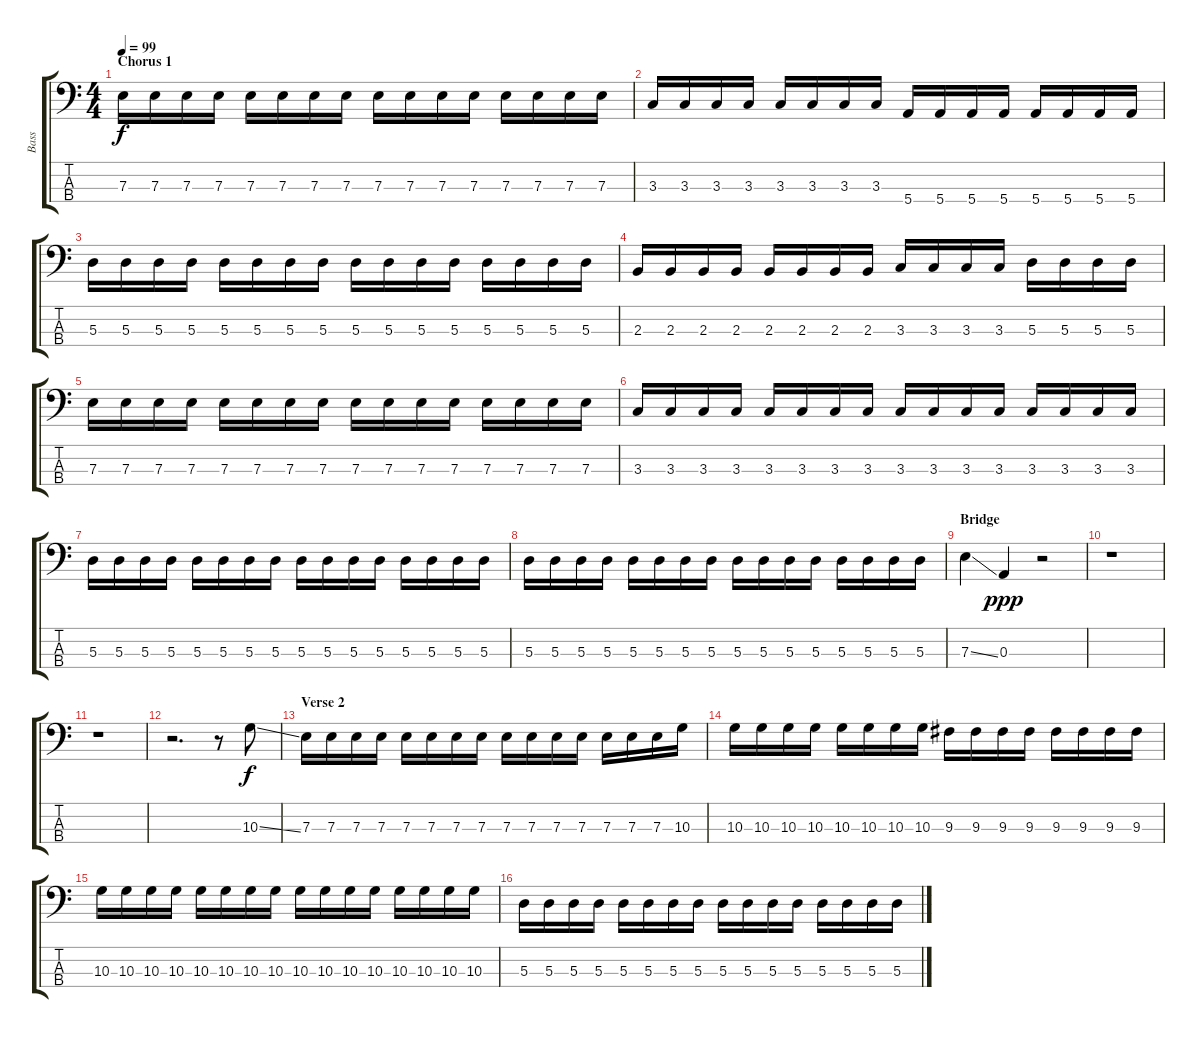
\track ("Bass" "Bass") {instrument electricbassfinger}
\staff {score tabs}
\tuning (G2 D2 A1 E1) {hide}
\ts (4 4)
\section ("" "Chorus 1")
\tempo 99
\clef f4
\ks c
7.3.16{dy f} 7.3.16 7.3.16 7.3.16 7.3.16 7.3.16 7.3.16 7.3.16 7.3.16 7.3.16 7.3.16 7.3.16 7.3.16 7.3.16 7.3.16 7.3.16 |
3.3.16 3.3.16 3.3.16 3.3.16 3.3.16 3.3.16 3.3.16 3.3.16 5.4.16 5.4.16 5.4.16 5.4.16 5.4.16 5.4.16 5.4.16 5.4.16 |
5.3.16 5.3.16 5.3.16 5.3.16 5.3.16 5.3.16 5.3.16 5.3.16 5.3.16 5.3.16 5.3.16 5.3.16 5.3.16 5.3.16 5.3.16 5.3.16 |
2.3.16 2.3.16 2.3.16 2.3.16 2.3.16 2.3.16 2.3.16 2.3.16 3.3.16 3.3.16 3.3.16 3.3.16 5.3.16 5.3.16 5.3.16 5.3.16 |
7.3.16 7.3.16 7.3.16 7.3.16 7.3.16 7.3.16 7.3.16 7.3.16 7.3.16 7.3.16 7.3.16 7.3.16 7.3.16 7.3.16 7.3.16 7.3.16 |
3.3.16 3.3.16 3.3.16 3.3.16 3.3.16 3.3.16 3.3.16 3.3.16 3.3.16 3.3.16 3.3.16 3.3.16 3.3.16 3.3.16 3.3.16 3.3.16 |
5.3.16 5.3.16 5.3.16 5.3.16 5.3.16 5.3.16 5.3.16 5.3.16 5.3.16 5.3.16 5.3.16 5.3.16 5.3.16 5.3.16 5.3.16 5.3.16 |
5.3.16 5.3.16 5.3.16 5.3.16 5.3.16 5.3.16 5.3.16 5.3.16 5.3.16 5.3.16 5.3.16 5.3.16 5.3.16 5.3.16 5.3.16 5.3.16 |
\section ("" "Bridge")
7.3{ss}.4 0.3.4{dy ppp} r.2 |
r.1 |
r.1 |
r.2{d} r.8 10.3{ss}.8{dy f} |
\section ("" "Verse 2")
7.3.16 7.3.16 7.3.16 7.3.16 7.3.16 7.3.16 7.3.16 7.3.16 7.3.16 7.3.16 7.3.16 7.3.16 7.3.16 7.3.16 7.3.16 10.3.16 |
10.3.16 10.3.16 10.3.16 10.3.16 10.3.16 10.3.16 10.3.16 10.3.16 9.3.16 9.3.16 9.3.16 9.3.16 9.3.16 9.3.16 9.3.16 9.3.16 |
10.3.16 10.3.16 10.3.16 10.3.16 10.3.16 10.3.16 10.3.16 10.3.16 10.3.16 10.3.16 10.3.16 10.3.16 10.3.16 10.3.16 10.3.16 10.3.16 |
5.3.16 5.3.16 5.3.16 5.3.16 5.3.16 5.3.16 5.3.16 5.3.16 5.3.16 5.3.16 5.3.16 5.3.16 5.3.16 5.3.16 5.3.16 5.3.16
